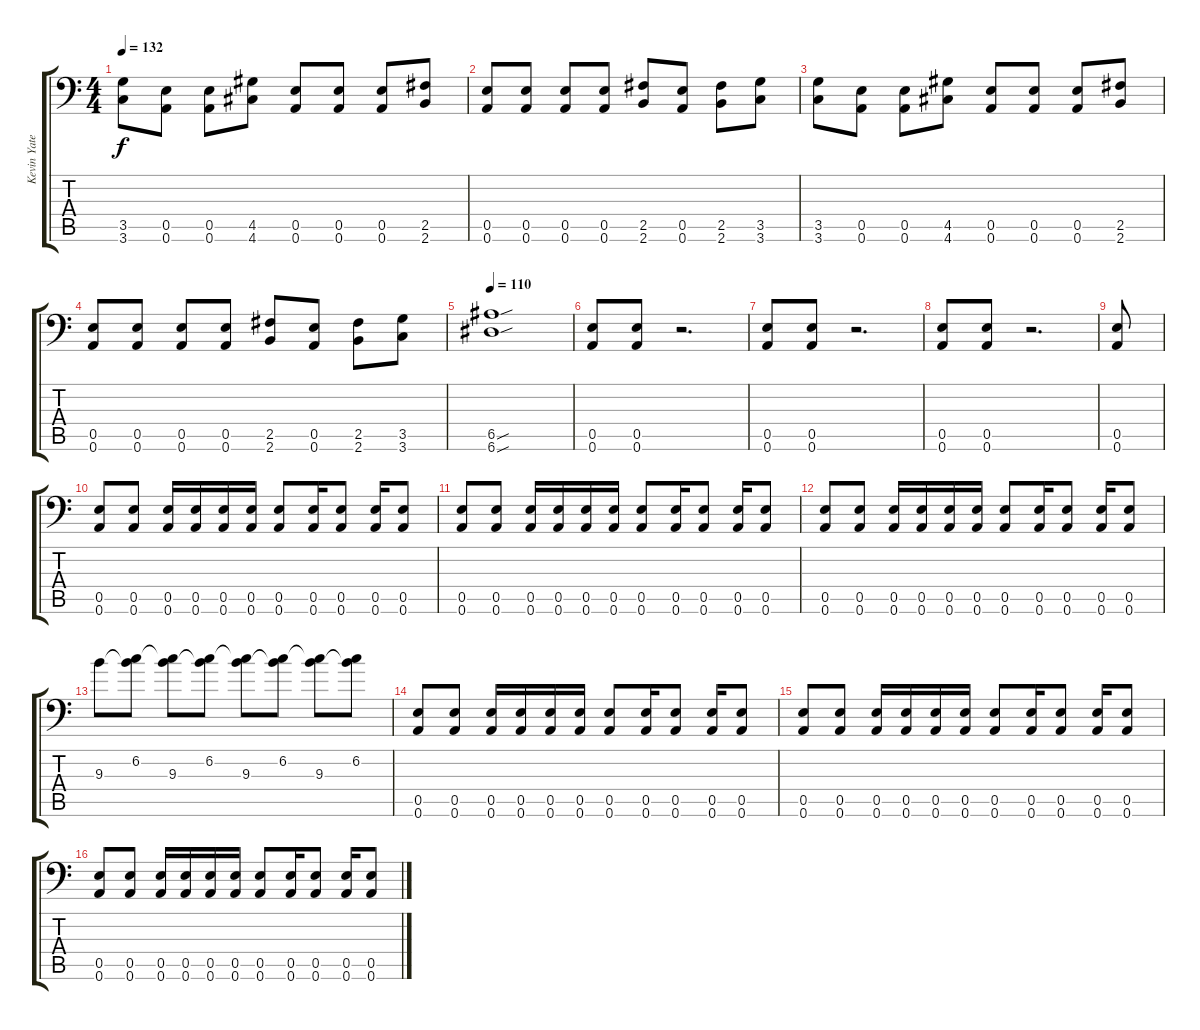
\track ("Kevin Yateman" "Kevin Yate") {instrument distortionguitar}
\staff {score tabs}
\tuning (B3 Gb3 D3 A2 E2 A1) {hide}
\ts (4 4)
\tempo 132
\clef f4
\ks c
(3.5 3.6).8{dy f} (0.5 0.6).8 (0.5 0.6).8 (4.5 4.6).8 (0.5 0.6).8 (0.5 0.6).8 (0.5 0.6).8 (2.5 2.6).8 |
(0.5 0.6).8 (0.5 0.6).8 (0.5 0.6).8 (0.5 0.6).8 (2.5 2.6).8 (0.5 0.6).8 (2.5 2.6).8 (3.5 3.6).8 |
(3.5 3.6).8 (0.5 0.6).8 (0.5 0.6).8 (4.5 4.6).8 (0.5 0.6).8 (0.5 0.6).8 (0.5 0.6).8 (2.5 2.6).8 |
(0.5 0.6).8 (0.5 0.6).8 (0.5 0.6).8 (0.5 0.6).8 (2.5 2.6).8 (0.5 0.6).8 (2.5 2.6).8 (3.5 3.6).8 |
\tempo 110
(6.5{sou} 6.6{sou}).1 |
(0.5 0.6).8 (0.5 0.6).8 r.2{d} |
(0.5 0.6).8 (0.5 0.6).8 r.2{d} |
(0.5 0.6).8 (0.5 0.6).8 r.2{d} |
(0.5 0.6).8 |
(0.5 0.6).8 (0.5 0.6).8 (0.5 0.6).16 (0.5 0.6).16 (0.5 0.6).16 (0.5 0.6).16 (0.5 0.6).8 (0.5 0.6).16 (0.5 0.6).8 (0.5 0.6).16 (0.5 0.6).8 |
(0.5 0.6).8 (0.5 0.6).8 (0.5 0.6).16 (0.5 0.6).16 (0.5 0.6).16 (0.5 0.6).16 (0.5 0.6).8 (0.5 0.6).16 (0.5 0.6).8 (0.5 0.6).16 (0.5 0.6).8 |
(0.5 0.6).8 (0.5 0.6).8 (0.5 0.6).16 (0.5 0.6).16 (0.5 0.6).16 (0.5 0.6).16 (0.5 0.6).8 (0.5 0.6).16 (0.5 0.6).8 (0.5 0.6).16 (0.5 0.6).8 |
9.3.8 (6.2 9.3{t}).8 (6.2{t} 9.3).8 (6.2 9.3{t}).8 (6.2{t} 9.3).8 (6.2 9.3{t}).8 (6.2{t} 9.3).8 (6.2 9.3{t}).8 |
(0.5 0.6).8 (0.5 0.6).8 (0.5 0.6).16 (0.5 0.6).16 (0.5 0.6).16 (0.5 0.6).16 (0.5 0.6).8 (0.5 0.6).16 (0.5 0.6).8 (0.5 0.6).16 (0.5 0.6).8 |
(0.5 0.6).8 (0.5 0.6).8 (0.5 0.6).16 (0.5 0.6).16 (0.5 0.6).16 (0.5 0.6).16 (0.5 0.6).8 (0.5 0.6).16 (0.5 0.6).8 (0.5 0.6).16 (0.5 0.6).8 |
(0.5 0.6).8 (0.5 0.6).8 (0.5 0.6).16 (0.5 0.6).16 (0.5 0.6).16 (0.5 0.6).16 (0.5 0.6).8 (0.5 0.6).16 (0.5 0.6).8 (0.5 0.6).16 (0.5 0.6).8
